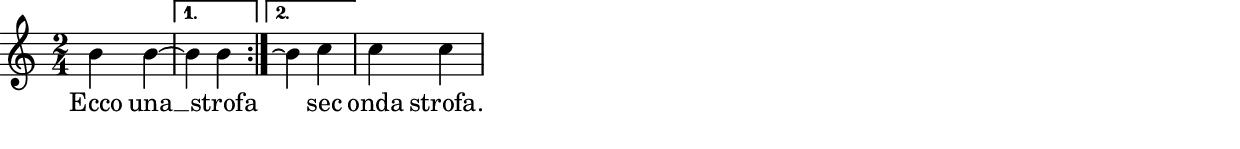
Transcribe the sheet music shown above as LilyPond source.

%% Generated by lilypond-book
%% Options: [exampleindent=10.16\mm,indent=0\mm,line-width=160\mm,paper-height=845.047\pt,paper-width=597.508\pt,papersize='(cons (* 597.508 pt) (* 845.047 pt)),quote]
\include "lilypond-book-preamble.ly"


% ****************************************************************
% Start cut-&-pastable-section
% ****************************************************************

#(ly:set-option 'eps-box-padding 3.000000)



\paper {
  #(set-paper-size '(cons (* 597.508 pt) (* 845.047 pt)))
  indent = 0\mm
  line-width = 160\mm
  % offset the left padding, also add 1mm as lilypond creates cropped
  % images with a little space on the right
  line-width = #(- line-width (* mm  3.000000) (* mm 1))
  line-width = 160\mm - 2.0 * 10.16\mm
  % offset the left padding, also add 1mm as lilypond creates cropped
  % images with a little space on the right
  line-width = #(- line-width (* mm  3.000000) (* mm 1))
}

\layout {
  
}




% ****************************************************************
% ly snippet:
% ****************************************************************
\sourcefileline 1506
\score {
  <<
    \new Staff {
      \time 2/4
      \new Voice = "melody" {
  \relative {
    \set melismaBusyProperties = #'()
    \repeat volta 2 { b'4 b ~}
    \alternative {
      \volta 1 { b b }
      \volta 2 { b \repeatTie c }
    }
    \unset melismaBusyProperties
    c4 c
  }
      }
    }
    \new Lyrics {
      \lyricsto "melody" {
  \repeat volta 2 { Ecco una __ }
  \alternative {
    \volta 1 { \skip 1 strofa }
    \volta 2 { \skip 1 sec }
  }
  onda strofa.
      }
    }
  >>
}


% ****************************************************************
% end ly snippet
% ****************************************************************
